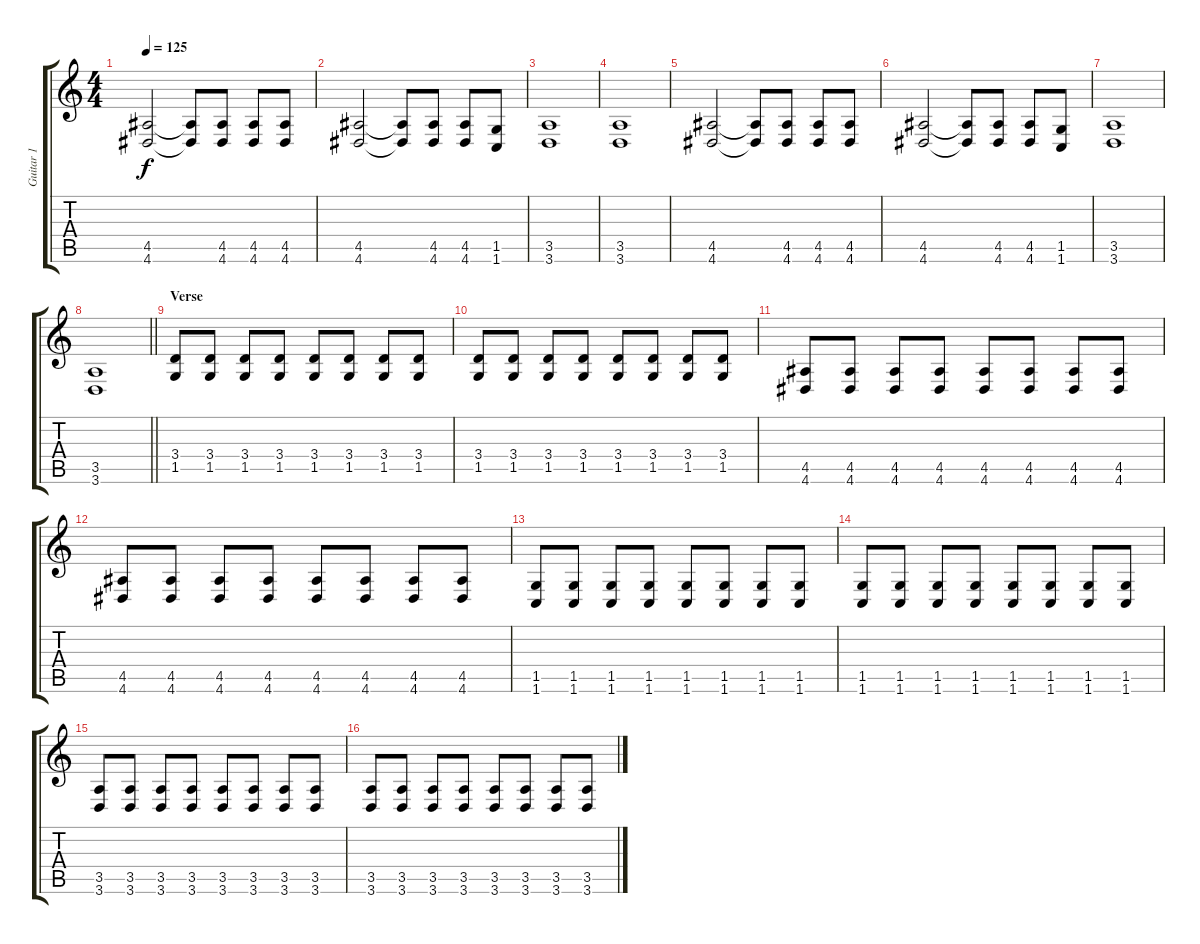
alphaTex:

\track ("Guitar 1" "Guitar 1") {instrument distortionguitar}
\staff {score tabs}
\tuning (Db4 Ab3 E3 B2 Gb2 B1) {hide}
\ts (4 4)
\tempo 125
\clef g2
\ks c
(4.5 4.6).2{dy f} (4.5{t} 4.6{t}).8 (4.5 4.6).8 (4.5 4.6).8 (4.5 4.6).8 |
(4.5 4.6).2 (4.5{t} 4.6{t}).8 (4.5 4.6).8 (4.5 4.6).8 (1.5 1.6).8 |
(3.5 3.6).1 |
(3.5 3.6).1 |
(4.5 4.6).2 (4.5{t} 4.6{t}).8 (4.5 4.6).8 (4.5 4.6).8 (4.5 4.6).8 |
(4.5 4.6).2 (4.5{t} 4.6{t}).8 (4.5 4.6).8 (4.5 4.6).8 (1.5 1.6).8 |
(3.5 3.6).1 |
\barLineRight lightlight
(3.5 3.6).1 |
\section ("" "Verse")
(3.4 1.5).8 (3.4 1.5).8 (3.4 1.5).8 (3.4 1.5).8 (3.4 1.5).8 (3.4 1.5).8 (3.4 1.5).8 (3.4 1.5).8 |
(3.4 1.5).8 (3.4 1.5).8 (3.4 1.5).8 (3.4 1.5).8 (3.4 1.5).8 (3.4 1.5).8 (3.4 1.5).8 (3.4 1.5).8 |
(4.5 4.6).8 (4.5 4.6).8 (4.5 4.6).8 (4.5 4.6).8 (4.5 4.6).8 (4.5 4.6).8 (4.5 4.6).8 (4.5 4.6).8 |
(4.5 4.6).8 (4.5 4.6).8 (4.5 4.6).8 (4.5 4.6).8 (4.5 4.6).8 (4.5 4.6).8 (4.5 4.6).8 (4.5 4.6).8 |
(1.5 1.6).8 (1.5 1.6).8 (1.5 1.6).8 (1.5 1.6).8 (1.5 1.6).8 (1.5 1.6).8 (1.5 1.6).8 (1.5 1.6).8 |
(1.5 1.6).8 (1.5 1.6).8 (1.5 1.6).8 (1.5 1.6).8 (1.5 1.6).8 (1.5 1.6).8 (1.5 1.6).8 (1.5 1.6).8 |
(3.5 3.6).8 (3.5 3.6).8 (3.5 3.6).8 (3.5 3.6).8 (3.5 3.6).8 (3.5 3.6).8 (3.5 3.6).8 (3.5 3.6).8 |
(3.5 3.6).8 (3.5 3.6).8 (3.5 3.6).8 (3.5 3.6).8 (3.5 3.6).8 (3.5 3.6).8 (3.5 3.6).8 (3.5 3.6).8
